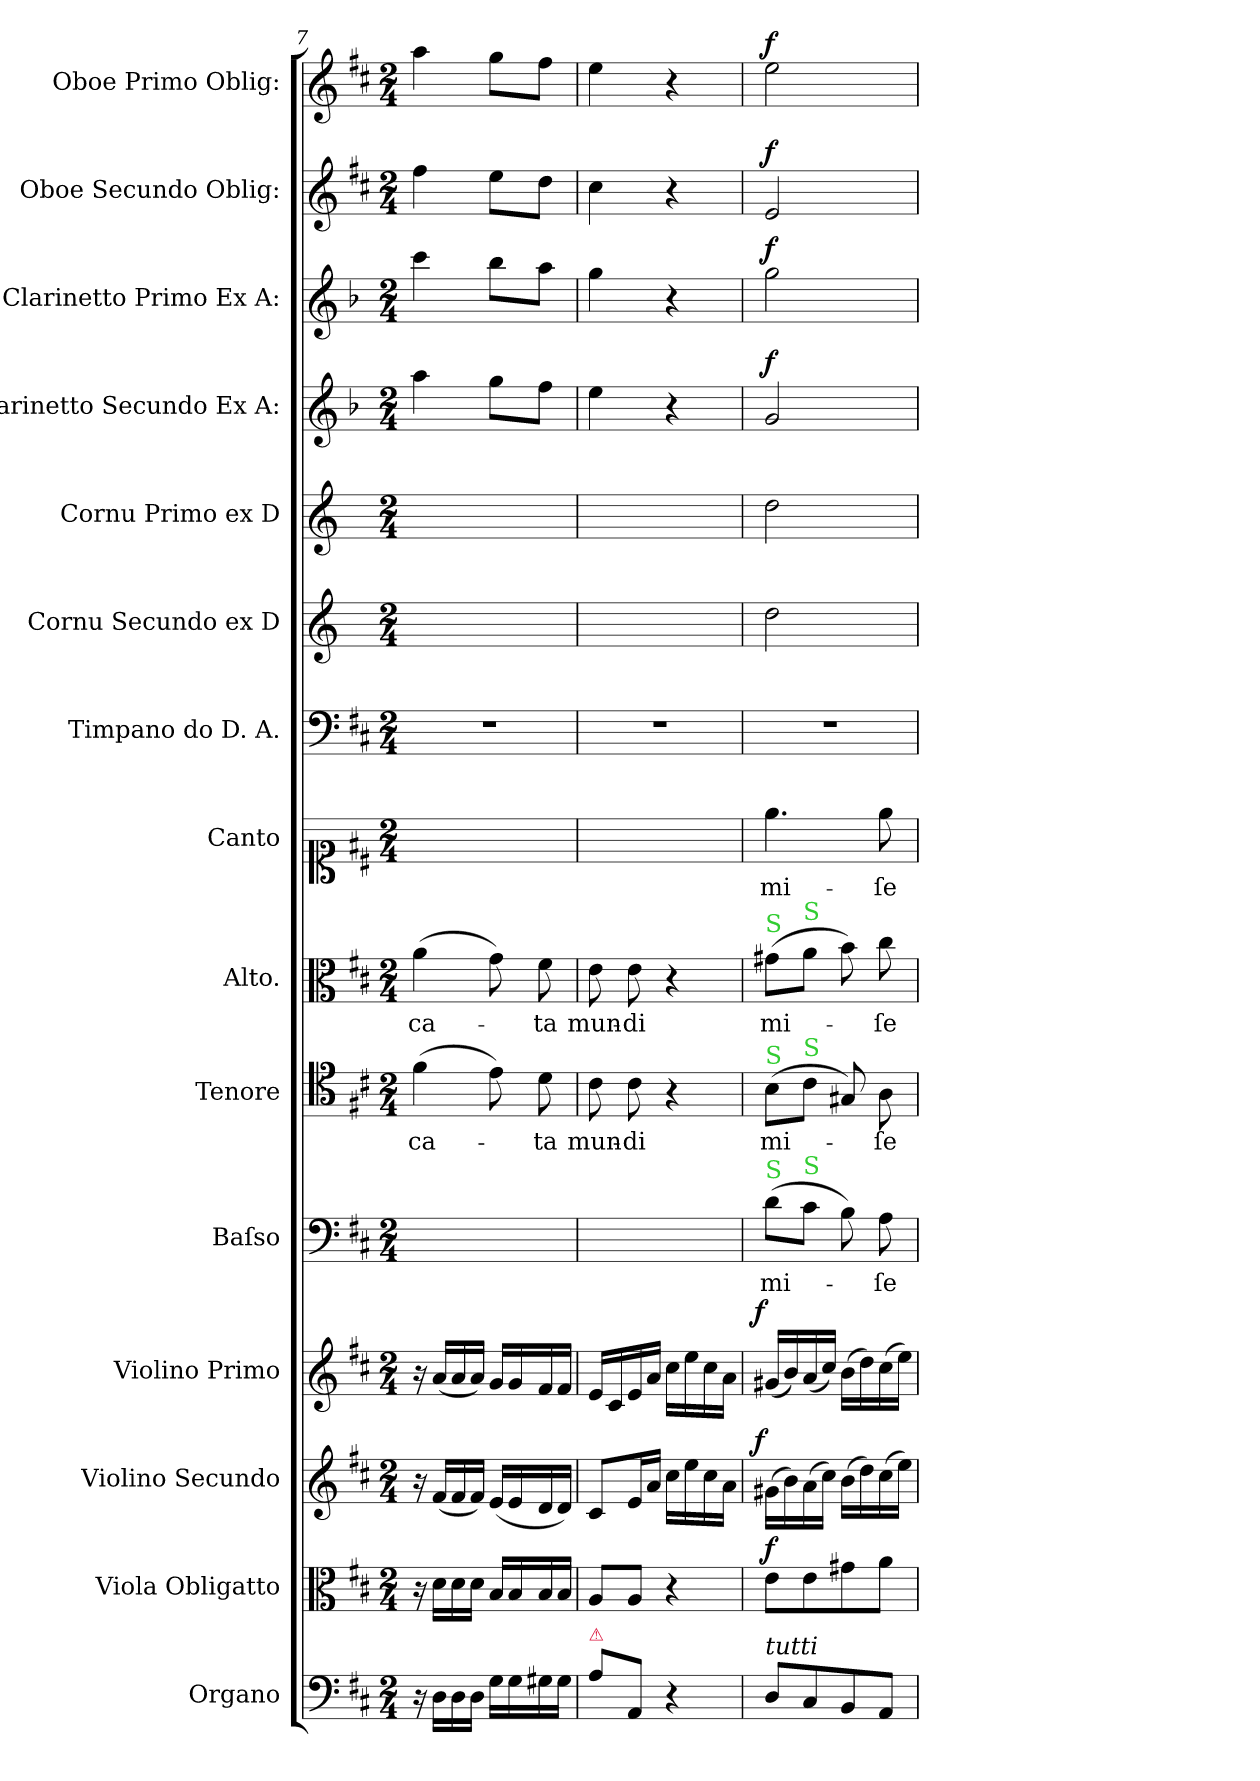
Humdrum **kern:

**kern	**kern	**dynam	**kern	**dynam	**kern	**dynam	**kern	**text	**kern	**text	**kern	**text	**kern	**text	**kern	**kern	**kern	**kern	**dynam	**kern	**dynam	**kern	**dynam	**kern	**dynam
*part15	*part14	*part14	*part13	*part13	*part12	*part12	*part11	*part11	*part10	*part10	*part9	*part9	*part8	*part8	*part7	*part6	*part5	*part4	*part4	*part3	*part3	*part2	*part2	*part1	*part1
*staff15	*staff14	*staff14	*staff13	*staff13	*staff12	*staff12	*staff11	*staff11	*staff10	*staff10	*staff9	*staff9	*staff8	*staff8	*staff7	*staff6	*staff5	*staff4	*staff4	*staff3	*staff3	*staff2	*staff2	*staff1	*staff1
*I"Organo	*I"Viola Obligatto	*	*I"Violino Secundo	*	*I"Violino Primo	*	*I"Baſso	*	*I"Tenore	*	*I"Alto.	*	*I"Canto	*	*I"Timpano do D. A.	*I"Cornu Secundo ex D	*I"Cornu Primo ex D	*I"Clarinetto Secundo Ex A:	*	*I"Clarinetto Primo Ex A:	*	*I"Oboe Secundo Oblig:	*	*I"Oboe Primo Oblig:	*
*I'org	*I'vla	*	*I'vl 2	*	*I'vl 1	*	*I'B	*	*I'T	*	*I'A	*	*	*	*I'timp	*	*	*I'cl 2 in A	*	*I'cl 1 in A	*	*I'ob 2	*	*I'ob 1	*
*clefF4	*clefC3	*	*clefG2	*	*clefG2	*	*clefF4	*	*clefC4	*	*clefC3	*	*clefC1	*	*clefF4	*clefG2	*clefG2	*clefG2	*	*clefG2	*	*clefG2	*	*clefG2	*
*	*	*	*	*	*	*	*	*	*	*	*	*	*	*	*	*ITrd6c10	*ITrd6c10	*ITrd2c3	*	*ITrd2c3	*	*	*	*	*
*k[f#c#]	*k[f#c#]	*	*k[f#c#]	*	*k[f#c#]	*	*k[f#c#]	*	*k[f#c#]	*	*k[f#c#]	*	*k[f#c#]	*	*k[f#c#]	*k[f#c#]	*k[f#c#]	*k[f#c#]	*	*k[f#c#]	*	*k[f#c#]	*	*k[f#c#]	*
*D:	*D:	*	*D:	*	*D:	*	*D:	*	*D:	*	*D:	*	*D:	*	*D:	*D:	*D:	*D:	*	*D:	*	*D:	*	*D:	*
*M2/4	*M2/4	*	*M2/4	*	*M2/4	*	*M2/4	*	*M2/4	*	*M2/4	*	*M2/4	*	*M2/4	*M2/4	*M2/4	*M2/4	*	*M2/4	*	*M2/4	*	*M2/4	*
=7	=7	=7	=7	=7	=7	=7	=7	=7	=7	=7	=7	=7	=7	=7	=7	=7	=7	=7	=7	=7	=7	=7	=7	=7	=7
16r	16r	.	16r	.	16r	.	2ryy	.	(4f#\	-ca-	(4a\	-ca-	2ryy	.	2r	2ryy	2ryy	4ff#\	.	4aa\	.	4ff#\	.	4aa\	.
16D\LL	16d\LL	.	(16f#/LL	.	(16a/LL	.	.	.	.	.	.	.	.	.	.	.	.	.	.	.	.	.	.	.	.
16D\	16d\	.	16f#/	.	16a/	.	.	.	.	.	.	.	.	.	.	.	.	.	.	.	.	.	.	.	.
16D\JJ	16d\JJ	.	16f#/JJ)	.	16a/JJ)	.	.	.	.	.	.	.	.	.	.	.	.	.	.	.	.	.	.	.	.
16G\LL	16B/LL	.	(16e/LL	.	16g/LL	.	.	.	8e\)	.	8g\)	.	.	.	.	.	.	8ee\L	.	8gg\L	.	8ee\L	.	8gg\L	.
16G\	16B/	.	16e/	.	16g/	.	.	.	.	.	.	.	.	.	.	.	.	.	.	.	.	.	.	.	.
16G#X\	16B/	.	16d/	.	16f#/	.	.	.	8d\	-ta	8f#\	-ta	.	.	.	.	.	8dd\J	.	8ff#\J	.	8dd\J	.	8ff#\J	.
16G#\JJ	16B/JJ	.	16d/JJ)	.	16f#/JJ	.	.	.	.	.	.	.	.	.	.	.	.	.	.	.	.	.	.	.	.
=8	=8	=8	=8	=8	=8	=8	=8	=8	=8	=8	=8	=8	=8	=8	=8	=8	=8	=8	=8	=8	=8	=8	=8	=8	=8
!LO:TX:a:color=crimson:t=⚠	!	!	!	!	!	!	!	!	!	!	!	!	!	!	!	!	!	!	!	!	!	!	!	!	!
8A\L	8A/L	.	8c#/L	.	16e/LL	.	2ryy	.	8c#\	mun-	8e\	mun-	2ryy	.	2r	2ryy	2ryy	4cc#\	.	4ee\	.	4cc#\	.	4ee\	.
.	.	.	.	.	16c#/	.	.	.	.	.	.	.	.	.	.	.	.	.	.	.	.	.	.	.	.
8AA/J	8A/J	.	16e/L	.	16e/	.	.	.	8c#\	-di	8e\	-di	.	.	.	.	.	.	.	.	.	.	.	.	.
.	.	.	16a/JJ	.	16a/JJ	.	.	.	.	.	.	.	.	.	.	.	.	.	.	.	.	.	.	.	.
4r	4r	.	16cc#\LL	.	16cc#\LL	.	.	.	4r	.	4r	.	.	.	.	.	.	4r	.	4r	.	4r	.	4r	.
.	.	.	16ee\	.	16ee\	.	.	.	.	.	.	.	.	.	.	.	.	.	.	.	.	.	.	.	.
.	.	.	16cc#\	.	16cc#\	.	.	.	.	.	.	.	.	.	.	.	.	.	.	.	.	.	.	.	.
.	.	.	16a\JJ	.	16a\JJ	.	.	.	.	.	.	.	.	.	.	.	.	.	.	.	.	.	.	.	.
=9	=9	=9	=9	=9	=9	=9	=9	=9	=9	=9	=9	=9	=9	=9	=9	=9	=9	=9	=9	=9	=9	=9	=9	=9	=9
!	!	!	!	!	!	!	!	!	!	!	!LO:TX:a:color=limegreen:t=S	!	!	!	!	!	!	!	!	!	!	!	!	!	!
!	!	!	!	!	!	!	!	!	!LO:TX:a:color=limegreen:t=S	!	!	!	!	!	!	!	!	!	!	!	!	!	!	!	!
!	!	!	!	!	!	!	!LO:TX:a:color=limegreen:t=S	!	!	!	!	!	!	!	!	!	!	!	!	!	!	!	!	!	!
!LO:TX:a:i:t=tutti	!	!	!	!	!	!	!	!	!	!	!	!	!	!	!	!	!	!	!	!	!	!	!	!	!
!	!	!LO:DY:a	!	!LO:DY:a:rj	!	!LO:DY:a:rj	!	!	!	!	!	!	!	!	!	!	!	!	!LO:DY:a	!	!LO:DY:a	!	!LO:DY:a	!	!LO:DY:a
8D/L	8e\L	f	(16g#X\LL	f	(16g#X/LL	f	(8d\L	mi-	(8B\L	mi-	(8g#X\L	mi-	4.ee\	mi-	2r	2e\	2e\	2e/	f	2ee\	f	2e/	f	2ee\	f
.	.	.	16b\)	.	16b/)	.	.	.	.	.	.	.	.	.	.	.	.	.	.	.	.	.	.	.	.
!	!	!	!	!	!	!	!	!	!	!	!LO:TX:a:color=limegreen:t=S	!	!	!	!	!	!	!	!	!	!	!	!	!	!
!	!	!	!	!	!	!	!	!	!LO:TX:a:color=limegreen:t=S	!	!	!	!	!	!	!	!	!	!	!	!	!	!	!	!
!	!	!	!	!	!	!	!LO:TX:a:color=limegreen:t=S	!	!	!	!	!	!	!	!	!	!	!	!	!	!	!	!	!	!
8C#/	8e\	.	(16a\	.	(16a/	.	8c#\J	.	8c#\J	.	8a\J	.	.	.	.	.	.	.	.	.	.	.	.	.	.
.	.	.	16cc#\JJ)	.	16cc#/JJ)	.	.	.	.	.	.	.	.	.	.	.	.	.	.	.	.	.	.	.	.
8BB/	8g#X\	.	(16b\LL	.	(16b\LL	.	8B\)	.	8G#X/)	.	8b\)	.	.	.	.	.	.	.	.	.	.	.	.	.	.
.	.	.	16dd\)	.	16dd\)	.	.	.	.	.	.	.	.	.	.	.	.	.	.	.	.	.	.	.	.
8AA/J	8a\J	.	(16cc#\	.	(16cc#\	.	8A\	-ſe-	8A\	-ſe-	8cc#\	-ſe-	8ee\	-ſe-	.	.	.	.	.	.	.	.	.	.	.
.	.	.	16ee\JJ)	.	16ee\JJ)	.	.	.	.	.	.	.	.	.	.	.	.	.	.	.	.	.	.	.	.
=	=	=	=	=	=	=	=	=	=	=	=	=	=	=	=	=	=	=	=	=	=	=	=	=	=
*-	*-	*-	*-	*-	*-	*-	*-	*-	*-	*-	*-	*-	*-	*-	*-	*-	*-	*-	*-	*-	*-	*-	*-	*-	*-
